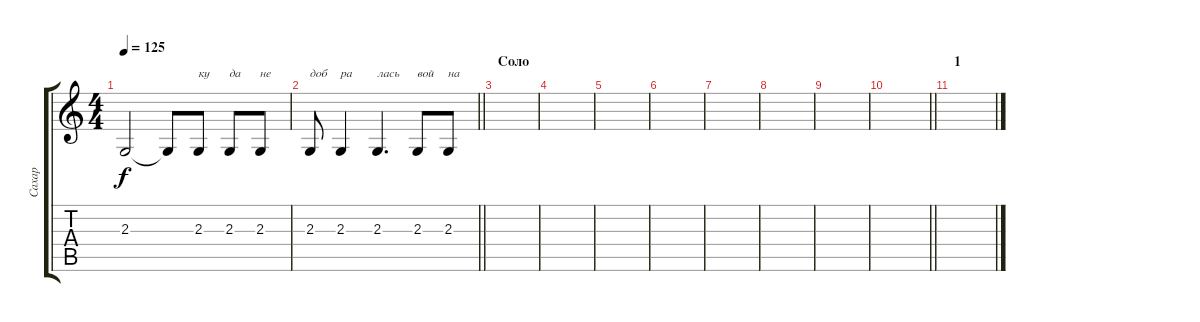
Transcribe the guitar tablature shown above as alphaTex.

\track ("Сахар" "Сахар") {instrument tuba}
\staff {score tabs}
\tuning (D4 A3 F3 C3 G2 C2) {hide}
\ts (4 4)
\tempo 125
\clef g2
\ks c
2.3{t}.2{dy f} 2.3{t}.8 2.3.8{txt "ку"} 2.3.8{txt "да"} 2.3.8{txt "не"} |
\barLineRight lightlight
2.3.8{txt "доб"} 2.3.4{txt "ра"} 2.3.4{d txt "лась"} 2.3.8{txt "вой"} 2.3.8{txt "на"} |
\section ("" "Соло")
|
|
|
|
|
|
|
\barLineRight lightlight
|
\section ("" "1")
